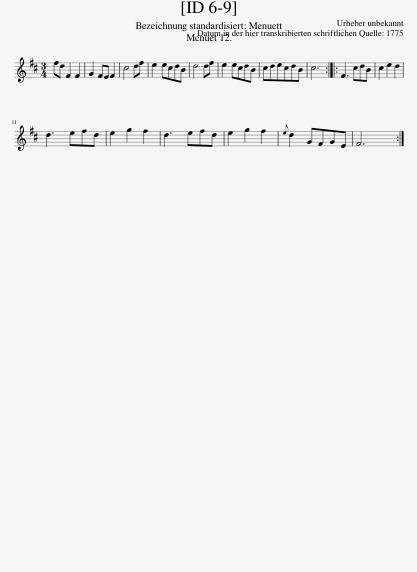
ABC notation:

X:1
L:1/8
M:3/4
I:linebreak $
K:D
V:1 treble
V:1
 fd F2 F2 | G2 FE F2 | c4 df | e2 ecdB | d4 df | %5
 e2 ecdB | cdecdB | c6 :: F3 cdB | c2 e2 d2 |$ %10
 d3 efd | e2 g2 f2 | d3 efd | e2 g2 f2 |{e} d2 GFGE | %15
 F6 :| %16
